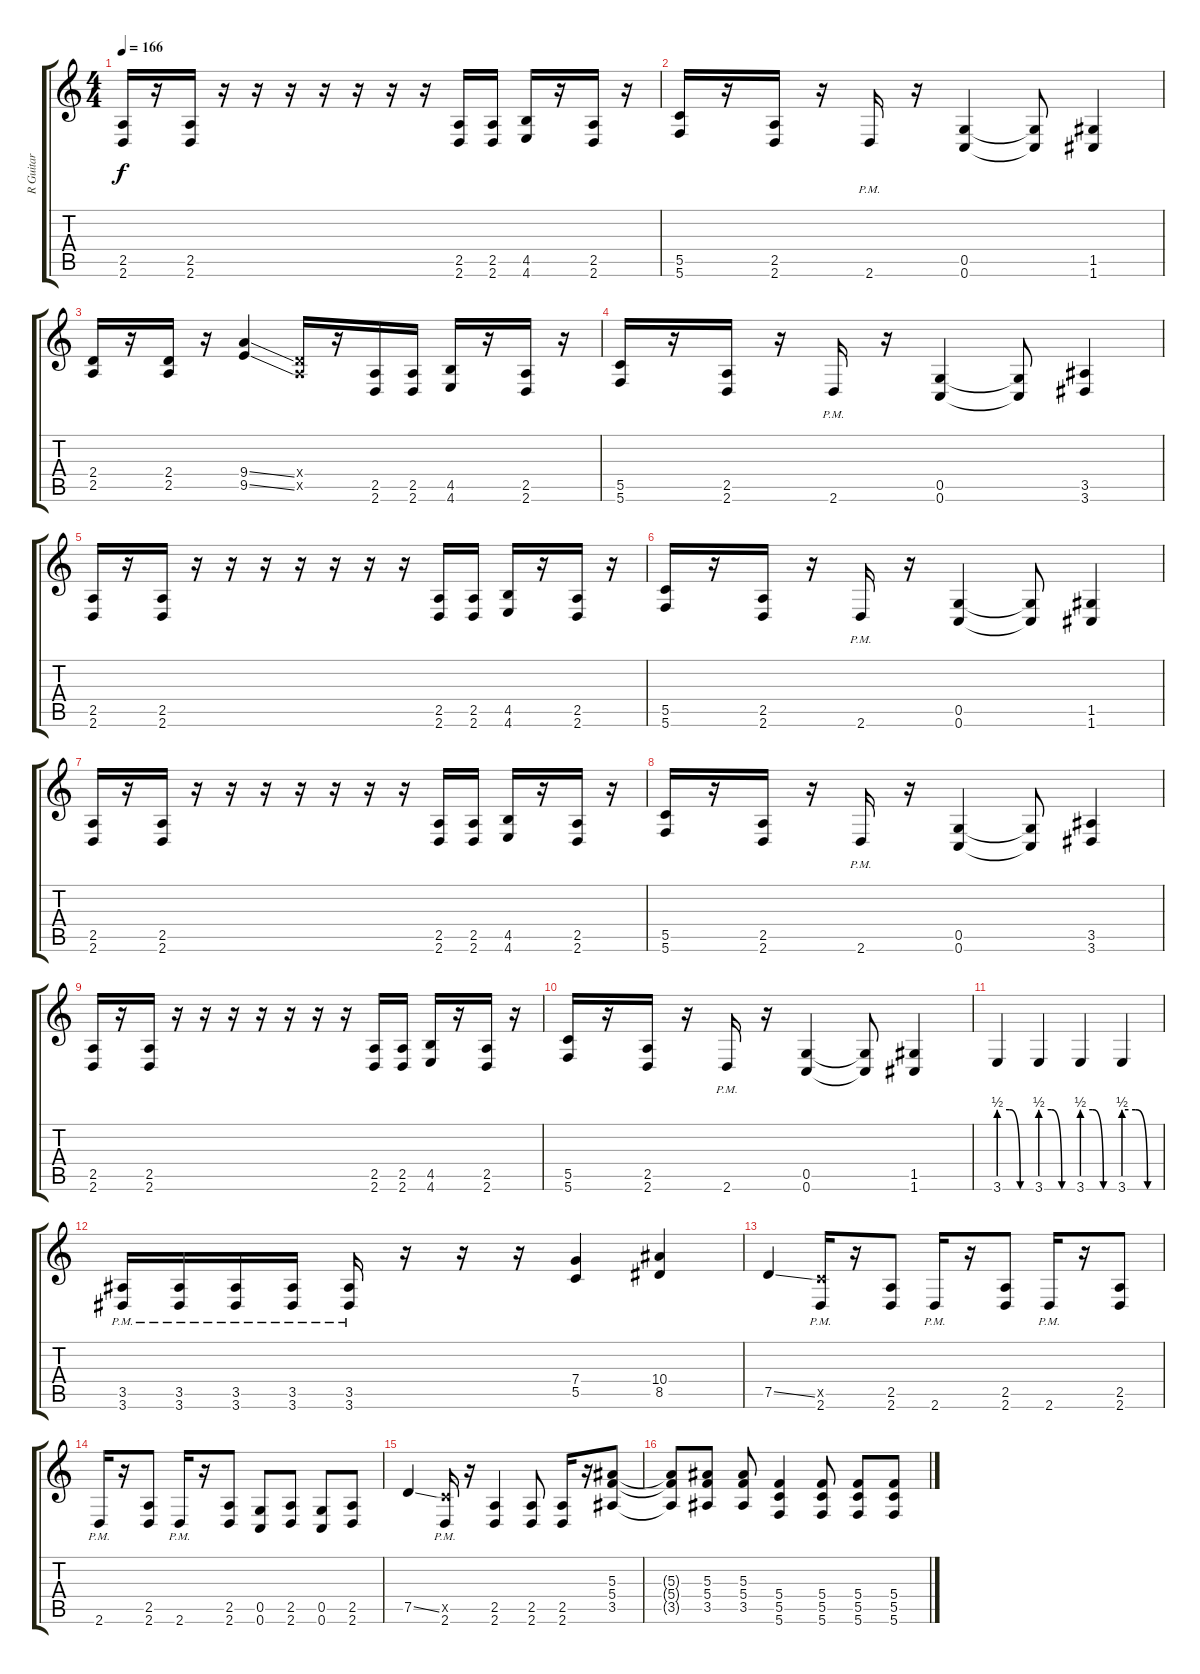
\track ("R Guitar" "R Guitar") {instrument overdrivenguitar}
\staff {score tabs}
\tuning (D4 A3 F3 C3 G2 C2) {hide}
\ts (4 4)
\tempo 166
\clef g2
\ks c
(2.5 2.6).16{dy f} r.16 (2.5 2.6).16 r.16 r.16 r.16 r.16 r.16 r.16 r.16 (2.5 2.6).16 (2.5 2.6).16 (4.5 4.6).16 r.16 (2.5 2.6).16 r.16 |
(5.5 5.6).16 r.16 (2.5 2.6).16 r.16 2.6{pm}.16 r.16 (0.5 0.6).4 (0.5{t} 0.6{t}).8 (1.5 1.6).4 |
(2.4 2.5).16 r.16 (2.4 2.5).16 r.16 (9.4{ss} 9.5{ss}).4 (2.4{x} 2.5{x}).16 r.16 (2.5 2.6).16 (2.5 2.6).16 (4.5 4.6).16 r.16 (2.5 2.6).16 r.16 |
(5.5 5.6).16 r.16 (2.5 2.6).16 r.16 2.6{pm}.16 r.16 (0.5 0.6).4 (0.5{t} 0.6{t}).8 (3.5 3.6).4 |
(2.5 2.6).16 r.16 (2.5 2.6).16 r.16 r.16 r.16 r.16 r.16 r.16 r.16 (2.5 2.6).16 (2.5 2.6).16 (4.5 4.6).16 r.16 (2.5 2.6).16 r.16 |
(5.5 5.6).16 r.16 (2.5 2.6).16 r.16 2.6{pm}.16 r.16 (0.5 0.6).4 (0.5{t} 0.6{t}).8 (1.5 1.6).4 |
(2.5 2.6).16 r.16 (2.5 2.6).16 r.16 r.16 r.16 r.16 r.16 r.16 r.16 (2.5 2.6).16 (2.5 2.6).16 (4.5 4.6).16 r.16 (2.5 2.6).16 r.16 |
(5.5 5.6).16 r.16 (2.5 2.6).16 r.16 2.6{pm}.16 r.16 (0.5 0.6).4 (0.5{t} 0.6{t}).8 (3.5 3.6).4 |
(2.5 2.6).16 r.16 (2.5 2.6).16 r.16 r.16 r.16 r.16 r.16 r.16 r.16 (2.5 2.6).16 (2.5 2.6).16 (4.5 4.6).16 r.16 (2.5 2.6).16 r.16 |
(5.5 5.6).16 r.16 (2.5 2.6).16 r.16 2.6{pm}.16 r.16 (0.5 0.6).4 (0.5{t} 0.6{t}).8 (1.5 1.6).4 |
3.6{be (custom 0 2 20 2 40 0 60 0)}.4 3.6{be (custom 0 2 20 2 40 0 60 0)}.4 3.6{be (custom 0 2 20 2 40 0 60 0)}.4 3.6{be (custom 0 2 20 2 40 0 60 0)}.4 |
(3.5{pm} 3.6{pm}).16 (3.5{pm} 3.6{pm}).16 (3.5{pm} 3.6{pm}).16 (3.5{pm} 3.6{pm}).16 (3.5{pm} 3.6{pm}).16 r.16 r.16 r.16 (7.4 5.5).4 (10.4 8.5).4 |
7.5{ss}.4 (5.5{x} 2.6{pm}).16 r.16 (2.5 2.6).8 2.6{pm}.16 r.16 (2.5 2.6).8 2.6{pm}.16 r.16 (2.5 2.6).8 |
2.6{pm}.16 r.16 (2.5 2.6).8 2.6{pm}.16 r.16 (2.5 2.6).8 (0.5 0.6).8 (2.5 2.6).8 (0.5 0.6).8 (2.5 2.6).8 |
7.5{ss}.4 (5.5{x} 2.6{pm}).16 r.16 (2.5 2.6).4 (2.5 2.6).8 (2.5 2.6).16 r.16 (5.3 5.4 3.5).8 |
(5.3{t} 5.4{t} 3.5{t}).8 (5.3 5.4 3.5).8 (5.3 5.4 3.5).8 (5.4 5.5 5.6).4 (5.4 5.5 5.6).8 (5.4 5.5 5.6).8 (5.4 5.5 5.6).8
